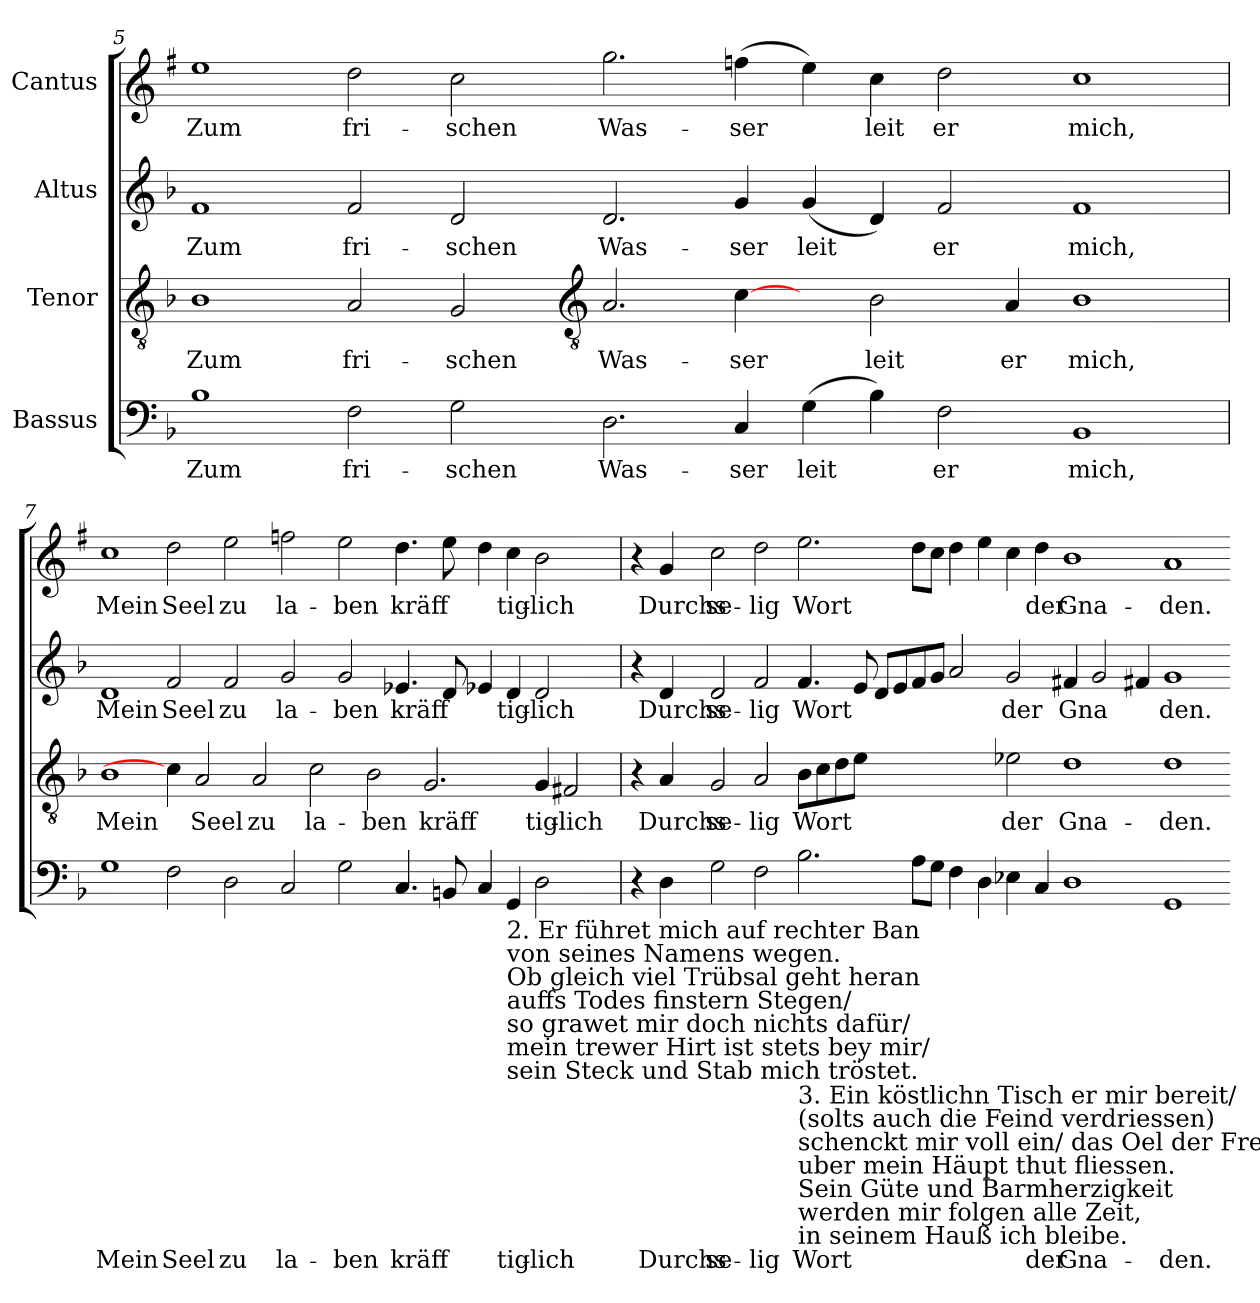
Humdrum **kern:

**kern	**text	**kern	**text	**kern	**text	**kern	**text
*part4	*part4	*part3	*part3	*part2	*part2	*part1	*part1
*staff4	*staff4	*staff3	*staff3	*staff2	*staff2	*staff1	*staff1
*I"Bassus	*	*I"Tenor	*	*I"Altus	*	*I"Cantus	*
*clefF4	*	*clefGv2	*	*clefG2	*	*clefG2	*
*	*	*	*	*	*	*ITrd1c2	*
*k[b-]	*	*k[b-]	*	*k[b-]	*	*k[b-]	*
*F:	*	*F:	*	*F:	*	*F:	*
=5	=5	=5	=5	=5	=5	=5	=5
!	!LO:LY:b	!	!LO:LY:b	!	!LO:LY:b	!	!LO:LY:b
1B-	Zum	1B-	Zum	1f	Zum	1dd	Zum
!	!LO:LY:b	!	!LO:LY:b	!	!LO:LY:b	!	!LO:LY:b
2F	fri-	2A	fri-	2f	fri-	2cc	fri-
!	!LO:LY:b	!	!LO:LY:b	!	!LO:LY:b	!	!LO:LY:b
2G	-schen	2G	-schen	2d	-schen	2b-	-schen
!!LO:LB:g=z
=6-	=6-	=6-	=6-	=6-	=6-	=6-	=6-
*	*	*clefGv2	*	*	*	*	*
!	!LO:LY:b	!	!LO:LY:b	!	!LO:LY:b	!	!LO:LY:b
2.D	Was-	2.A	Was-	2.d	Was-	2.ff	Was-
!	!LO:LY:b	!	!LO:LY:b	!	!LO:LY:b	!	!LO:LY:b
4C	-ser	[4c	-ser	4g	-ser	(>4ee-X	-ser
!	!LO:LY:b	!	!	!	!LO:LY:b	!	!
(>4G	leit	4ryy	.	(<4g	leit	4dd)	.
!	!	!	!LO:LY:b	!	!	!	!LO:LY:b
4B-)	.	2B-	leit	4d)	.	4b-	leit
!	!LO:LY:b	!	!	!	!LO:LY:b	!	!LO:LY:b
2F	er	.	.	2f	er	2cc	er
!	!	!	!LO:LY:b	!	!	!	!
.	.	4A	er	.	.	.	.
!	!LO:LY:b	!	!LO:LY:b	!	!LO:LY:b	!	!LO:LY:b
1BB-	mich,	1B-	mich,	1f	mich,	1b-	mich,
=7	=7	=7	=7	=7	=7	=7	=7
!	!LO:LY:b	!	!LO:LY:b	!	!LO:LY:b	!	!LO:LY:b
1G	Mein	1B-	Mein	1d	Mein	1b-	Mein
!	!LO:LY:b	!	!	!	!LO:LY:b	!	!LO:LY:b
2F	Seel	4c]	.	2f	Seel	2cc	Seel
!	!	!	!LO:LY:b	!	!	!	!
.	.	2A	Seel	.	.	.	.
!	!LO:LY:b	!	!	!	!LO:LY:b	!	!LO:LY:b
2D	zu	.	.	2f	zu	2dd	zu
!	!	!	!LO:LY:b	!	!	!	!
.	.	2A	zu	.	.	.	.
!	!LO:LY:b	!	!	!	!LO:LY:b	!	!LO:LY:b
2C	la-	.	.	2g	la-	2ee-X	la-
!	!	!	!LO:LY:b	!	!	!	!
.	.	2c	la-	.	.	.	.
!	!LO:LY:b	!	!	!	!LO:LY:b	!	!LO:LY:b
2G	-ben	.	.	2g	-ben	2dd	-ben
!	!	!	!LO:LY:b	!	!	!	!
.	.	2B-	-ben	.	.	.	.
!	!LO:LY:b	!	!	!	!LO:LY:b	!	!LO:LY:b
4.C	kräff	.	.	4.e-X	kräff	4.cc	kräff
!	!	!	!LO:LY:b	!	!	!	!
.	.	2.G	kräff	.	.	.	.
8BBn	.	.	.	8d	.	8dd	.
4C	.	.	.	4e-X	.	4cc	.
!LO:TX:b:t=2. Er führet mich auf rechter Ban\nvon seines Namens wegen.\nOb gleich viel Trübsal geht heran\nauffs Todes finstern Stegen/\nso grawet mir doch nichts dafür/\nmein trewer Hirt ist stets bey mir/\nsein Steck und Stab mich tröstet.	!	!	!	!	!	!	!
!	!LO:LY:b	!	!	!	!LO:LY:b	!	!LO:LY:b
4GG	tig-	.	.	4d	tig-	4b-	tig-
!	!LO:LY:b	!	!LO:LY:b	!	!LO:LY:b	!	!LO:LY:b
2D	-lich	4G	tig-	2d	-lich	2a	-lich
!	!	!	!LO:LY:b	!	!	!	!
.	.	2F#X	-lich	.	.	.	.
4ryy	.	.	.	4ryy	.	4ryy	.
=8	=8	=8	=8	=8	=8	=8	=8
4r	.	4r	.	4r	.	4r	.
!	!LO:LY:b	!	!LO:LY:b	!	!LO:LY:b	!	!LO:LY:b
4D	Durchs	4A	Durchs	4d	Durchs	4f	Durchs
!	!LO:LY:b	!	!LO:LY:b	!	!LO:LY:b	!	!LO:LY:b
2G	se-	2G	se-	2d	se-	2b-	se-
!	!LO:LY:b	!	!LO:LY:b	!	!LO:LY:b	!	!LO:LY:b
2F	-lig	2A	-lig	2f	-lig	2cc	-lig
!LO:TX:b:t=3. Ein köstlichn Tisch er mir bereit/\n(solts auch die Feind verdriessen)\nschenckt mir voll ein/ das Oel der Frewd\nuber mein Häupt thut fliessen.\nSein Güte und Barmherzigkeit\nwerden mir folgen alle Zeit,\nin seinem Hauß ich bleibe.	!	!	!	!	!	!	!
!	!LO:LY:b	!	!LO:LY:b	!	!LO:LY:b	!	!LO:LY:b
2.B-	Wort	8B-L	Wort	4.f	Wort	2.dd	Wort
.	.	8c	.	.	.	.	.
.	.	8d	.	.	.	.	.
.	.	8eJ	.	8e	.	.	.
.	.	[2fyy	.	8dL	.	.	.
.	.	.	.	8e	.	.	.
8AL	.	.	.	8f	.	8ccL	.
8GJ	.	.	.	8gJ	.	8b-J	.
4F	.	2fyy]	.	2a	.	4cc	.
4D	.	.	.	.	.	4dd	.
!	!	!	!LO:LY:b	!	!LO:LY:b	!	!
4E-X	.	2e-X	der	2g	der	4b-	.
!	!LO:LY:b	!	!	!	!	!	!LO:LY:b
4C	der	.	.	.	.	4cc	der
!	!LO:LY:b	!	!LO:LY:b	!	!LO:LY:b	!	!LO:LY:b
1D	Gna-	1d	Gna-	4f#X	Gna	1a	Gna-
.	.	.	.	2g	.	.	.
.	.	.	.	4f#X	.	.	.
!	!LO:LY:b	!	!LO:LY:b	!	!LO:LY:b	!	!LO:LY:b
1GG	-den.	1d	-den.	1g	den.	1g	-den.
=-	=-	=-	=-	=-	=-	=-	=-
*-	*-	*-	*-	*-	*-	*-	*-
